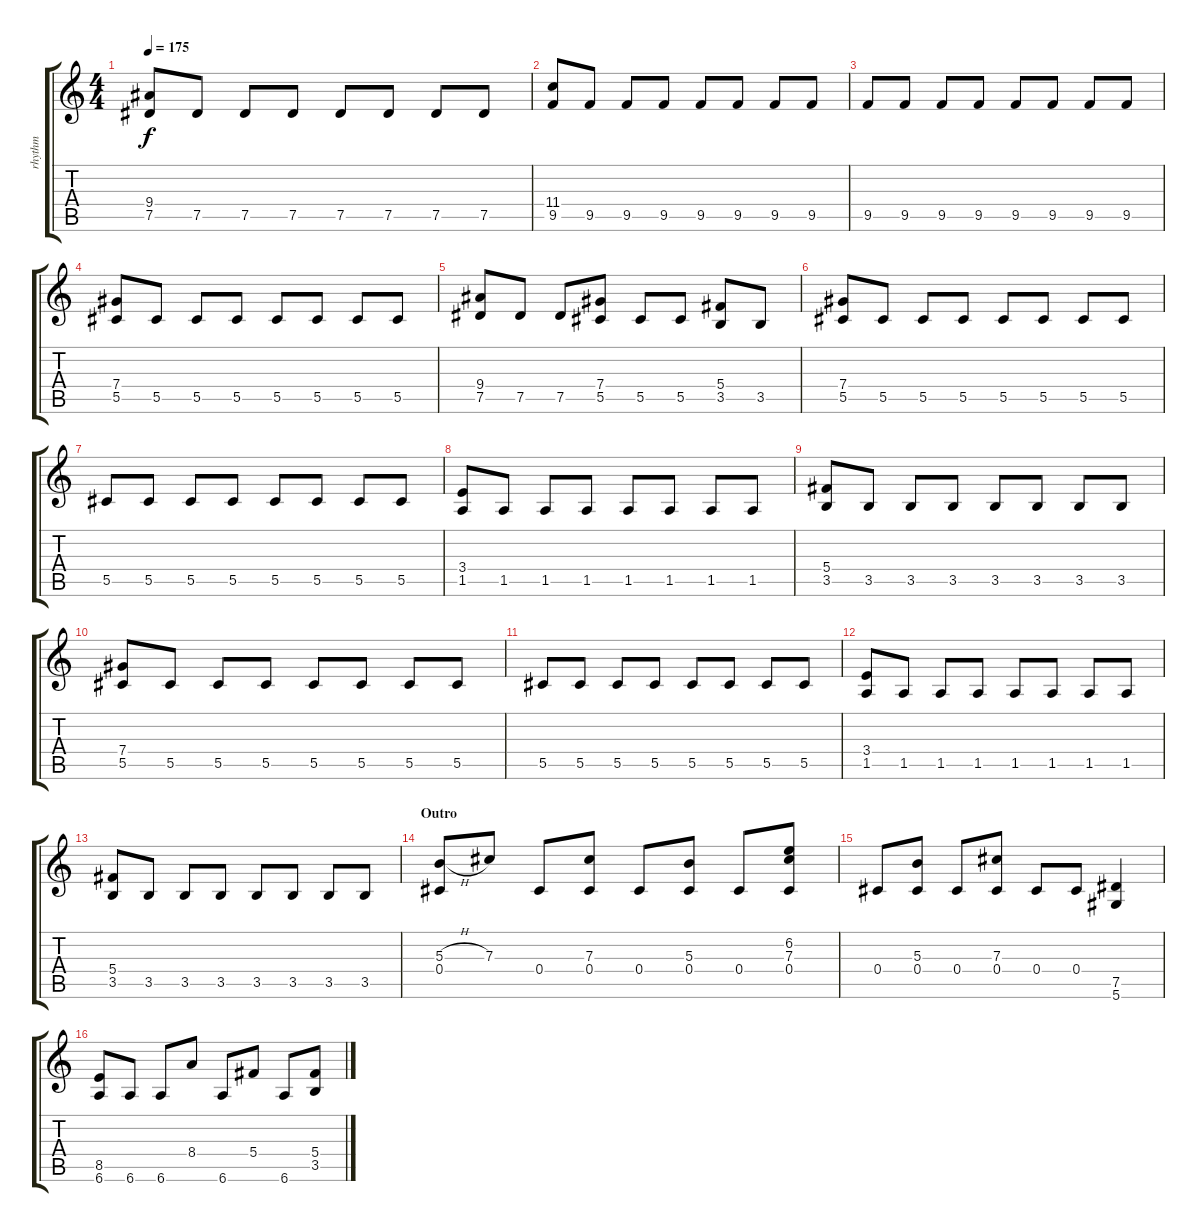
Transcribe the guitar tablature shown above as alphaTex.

\track ("rhythm" "rhythm") {instrument distortionguitar}
\staff {score tabs}
\tuning (Eb4 Bb3 Gb3 Db3 Ab2 Eb2) {hide}
\ts (4 4)
\tempo 175
\clef g2
\ks c
(9.4 7.5).8{dy f} 7.5.8 7.5.8 7.5.8 7.5.8 7.5.8 7.5.8 7.5.8 |
(11.4 9.5).8 9.5.8 9.5.8 9.5.8 9.5.8 9.5.8 9.5.8 9.5.8 |
9.5.8 9.5.8 9.5.8 9.5.8 9.5.8 9.5.8 9.5.8 9.5.8 |
(7.4 5.5).8 5.5.8 5.5.8 5.5.8 5.5.8 5.5.8 5.5.8 5.5.8 |
(9.4 7.5).8 7.5.8 7.5.8 (7.4 5.5).8 5.5.8 5.5.8 (5.4 3.5).8 3.5.8 |
(7.4 5.5).8 5.5.8 5.5.8 5.5.8 5.5.8 5.5.8 5.5.8 5.5.8 |
5.5.8 5.5.8 5.5.8 5.5.8 5.5.8 5.5.8 5.5.8 5.5.8 |
(3.4 1.5).8 1.5.8 1.5.8 1.5.8 1.5.8 1.5.8 1.5.8 1.5.8 |
(5.4 3.5).8 3.5.8 3.5.8 3.5.8 3.5.8 3.5.8 3.5.8 3.5.8 |
(7.4 5.5).8 5.5.8 5.5.8 5.5.8 5.5.8 5.5.8 5.5.8 5.5.8 |
5.5.8 5.5.8 5.5.8 5.5.8 5.5.8 5.5.8 5.5.8 5.5.8 |
(3.4 1.5).8 1.5.8 1.5.8 1.5.8 1.5.8 1.5.8 1.5.8 1.5.8 |
(5.4 3.5).8 3.5.8 3.5.8 3.5.8 3.5.8 3.5.8 3.5.8 3.5.8 |
\section ("" "Outro")
(5.3{h} 0.4).8 7.3.8 0.4.8 (7.3 0.4).8 0.4.8 (5.3 0.4).8 0.4.8 (6.2 7.3 0.4).8 |
0.4.8 (5.3 0.4).8 0.4.8 (7.3 0.4).8 0.4.8 0.4.8 (7.5 5.6).4 |
(8.5 6.6).8 6.6.8 6.6.8 8.4.8 6.6.8 5.4.8 6.6.8 (5.4 3.5).8
